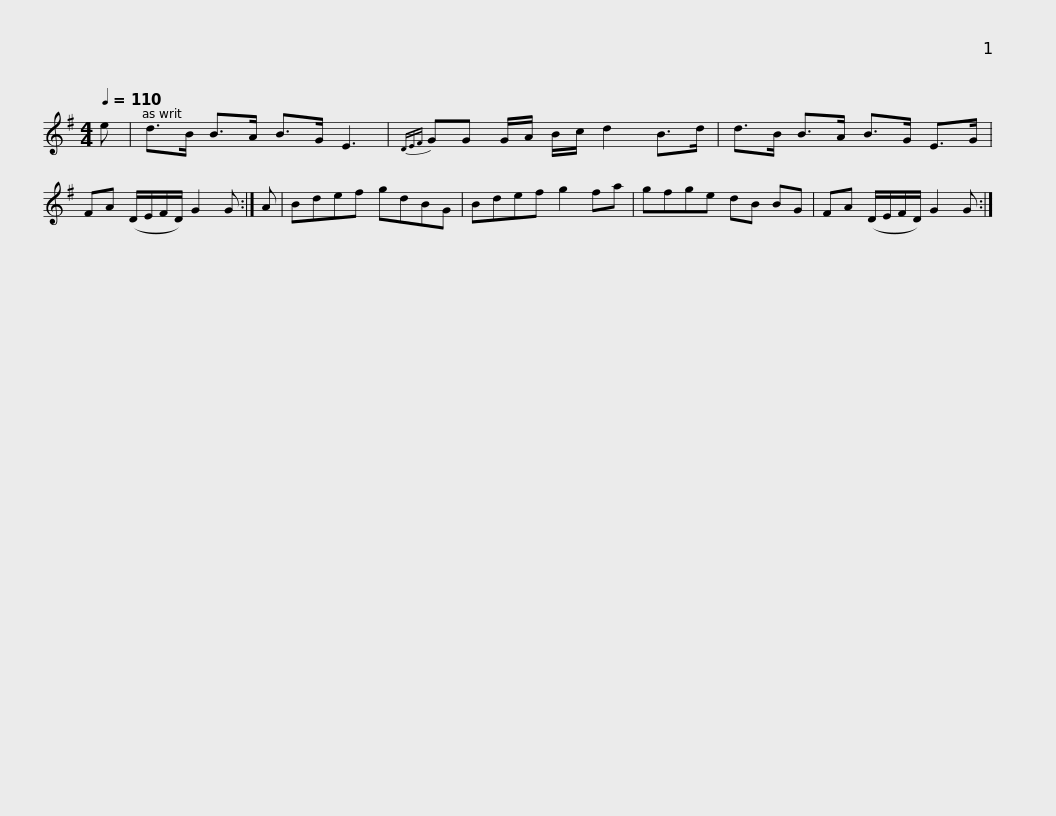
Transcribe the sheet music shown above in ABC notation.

X:1
L:1/8
Q:1/4=110
M:4/4
I:linebreak $
K:G
V:1 treble
V:1
 e | d>B B>A B>G E3 |{DEF} GG G/A/ B/c/ d2 B>d | d>B B>A B>G E>G | FA (D/E/F/D/) G2 G :| %5
 A |$ Bdef gdBG | Bdef g2 fa | gfge dB BG | FA (D/E/F/D/) G2 G :| %10
